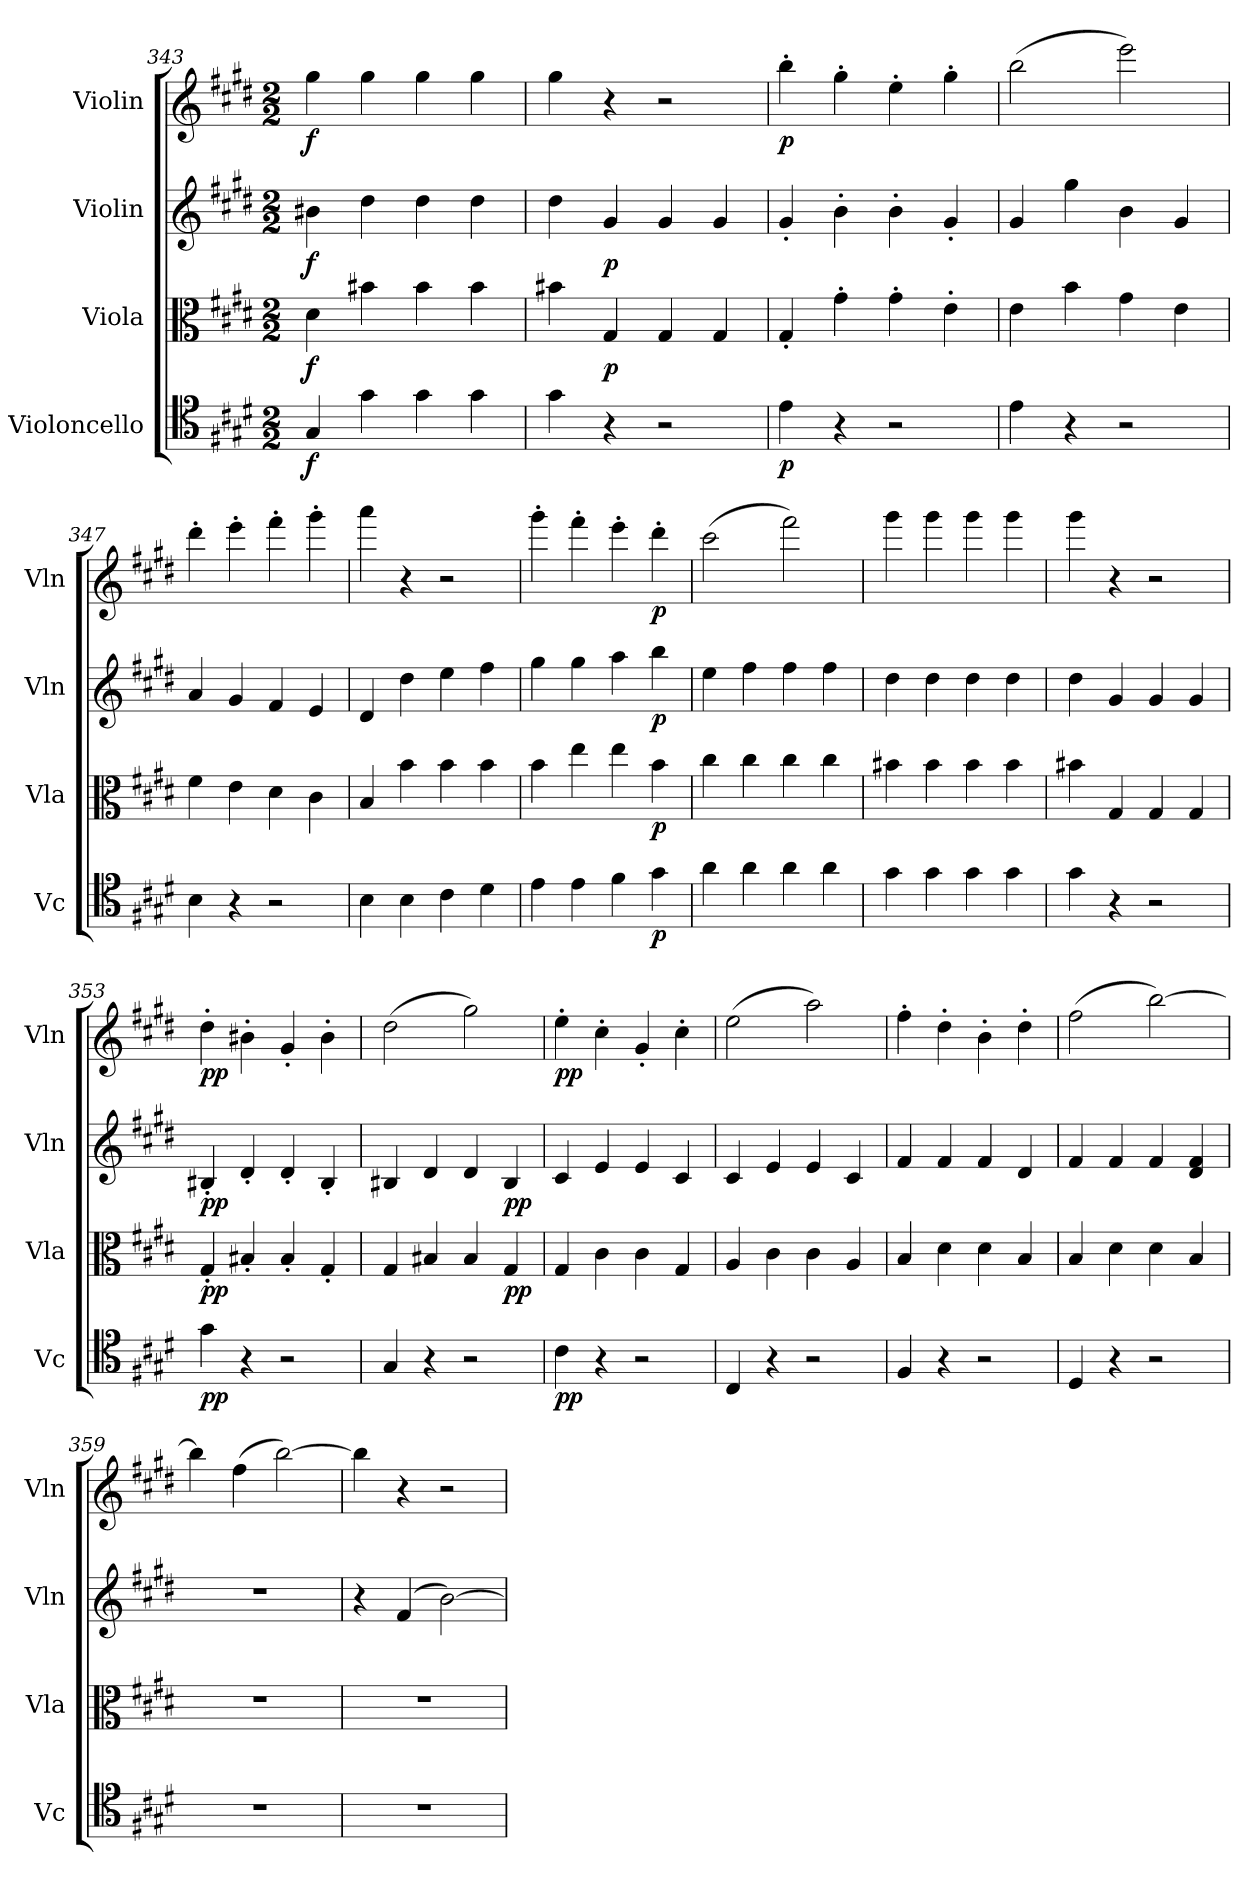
**kern	**dynam	**kern	**dynam	**kern	**dynam	**kern	**dynam
*part4	*part4	*part3	*part3	*part2	*part2	*part1	*part1
*staff4	*staff4	*staff3	*staff3	*staff2	*staff2	*staff1	*staff1
*I"Violoncello	*	*I"Viola	*	*I"Violin	*	*I"Violin	*
*I'Vc	*	*I'Vla	*	*I'Vln	*	*I'Vln	*
*clefC4	*	*clefC3	*	*clefG2	*	*clefG2	*
*k[f#c#g#d#]	*	*k[f#c#g#d#]	*	*k[f#c#g#d#]	*	*k[f#c#g#d#]	*
*M2/2	*	*M2/2	*	*M2/2	*	*M2/2	*
=343	=343	=343	=343	=343	=343	=343	=343
4G#/	f	4d#\	f	4b#X\	f	4gg#\	f
4g#\	.	4b#X\	.	4dd#\	.	4gg#\	.
4g#\	.	4b#\	.	4dd#\	.	4gg#\	.
4g#\	.	4b#\	.	4dd#\	.	4gg#\	.
=344	=344	=344	=344	=344	=344	=344	=344
4g#\	.	4b#X\	.	4dd#\	.	4gg#\	.
4r	.	4G#/	p	4g#/	p	4r	.
2r	.	4G#/	.	4g#/	.	2r	.
.	.	4G#/	.	4g#/	.	.	.
=345	=345	=345	=345	=345	=345	=345	=345
4e\	p	4G#'/	.	4g#'/	.	4bb'\	p
4r	.	4g#'\	.	4b'\	.	4gg#'\	.
2r	.	4g#'\	.	4b'\	.	4ee'\	.
.	.	4e'\	.	4g#'/	.	4gg#'\	.
=346	=346	=346	=346	=346	=346	=346	=346
4e\	.	4e\	.	4g#/	.	(2bb\	.
4r	.	4b\	.	4gg#\	.	.	.
2r	.	4g#\	.	4b\	.	2eee\)	.
.	.	4e\	.	4g#/	.	.	.
=347	=347	=347	=347	=347	=347	=347	=347
4B\	.	4f#\	.	4a/	.	4ddd#'\	.
4r	.	4e\	.	4g#/	.	4eee'\	.
2r	.	4d#\	.	4f#/	.	4fff#'\	.
.	.	4c#\	.	4e/	.	4ggg#'\	.
=348	=348	=348	=348	=348	=348	=348	=348
4B\	.	4B/	.	4d#/	.	4aaa\	.
4B\	.	4b\	.	4dd#\	.	4r	.
4c#\	.	4b\	.	4ee\	.	2r	.
4d#\	.	4b\	.	4ff#\	.	.	.
=349	=349	=349	=349	=349	=349	=349	=349
4e\	.	4b\	.	4gg#\	.	4ggg#'\	.
4e\	.	4ee\	.	4gg#\	.	4fff#'\	.
4f#\	.	4ee\	.	4aa\	.	4eee'\	.
4g#\	p	4b\	p	4bb\	p	4ddd#'\	p
=350	=350	=350	=350	=350	=350	=350	=350
4a\	.	4cc#\	.	4ee\	.	(2ccc#\	.
4a\	.	4cc#\	.	4ff#\	.	.	.
4a\	.	4cc#\	.	4ff#\	.	2fff#\)	.
4a\	.	4cc#\	.	4ff#\	.	.	.
=351	=351	=351	=351	=351	=351	=351	=351
4g#\	.	4b#X\	.	4dd#\	.	4ggg#\	.
4g#\	.	4b#\	.	4dd#\	.	4ggg#\	.
4g#\	.	4b#\	.	4dd#\	.	4ggg#\	.
4g#\	.	4b#\	.	4dd#\	.	4ggg#\	.
=352	=352	=352	=352	=352	=352	=352	=352
4g#\	.	4b#X\	.	4dd#\	.	4ggg#\	.
4r	.	4G#/	.	4g#/	.	4r	.
2r	.	4G#/	.	4g#/	.	2r	.
.	.	4G#/	.	4g#/	.	.	.
=353	=353	=353	=353	=353	=353	=353	=353
4g#\	pp	4G#'/	pp	4B#X'/	pp	4dd#'\	pp
4r	.	4B#X'/	.	4d#'/	.	4b#X'\	.
2r	.	4B#'/	.	4d#'/	.	4g#'/	.
.	.	4G#'/	.	4B#'/	.	4b#'\	.
=354	=354	=354	=354	=354	=354	=354	=354
4G#/	.	4G#/	.	4B#X/	.	(2dd#\	.
4r	.	4B#X/	.	4d#/	.	.	.
2r	.	4B#/	.	4d#/	.	2gg#\)	.
.	.	4G#/	pp	4B#/	pp	.	.
=355	=355	=355	=355	=355	=355	=355	=355
4c#\	pp	4G#/	.	4c#/	.	4ee'\	pp
4r	.	4c#\	.	4e/	.	4cc#'\	.
2r	.	4c#\	.	4e/	.	4g#'/	.
.	.	4G#/	.	4c#/	.	4cc#'\	.
=356	=356	=356	=356	=356	=356	=356	=356
4C#/	.	4A/	.	4c#/	.	(2ee\	.
4r	.	4c#\	.	4e/	.	.	.
2r	.	4c#\	.	4e/	.	2aa\)	.
.	.	4A/	.	4c#/	.	.	.
=357	=357	=357	=357	=357	=357	=357	=357
4F#/	.	4B/	.	4f#/	.	4ff#'\	.
4r	.	4d#\	.	4f#/	.	4dd#'\	.
2r	.	4d#\	.	4f#/	.	4b'\	.
.	.	4B/	.	4d#/	.	4dd#'\	.
=358	=358	=358	=358	=358	=358	=358	=358
4D#/	.	4B/	.	4f#/	.	(2ff#\	.
4r	.	4d#\	.	4f#/	.	.	.
2r	.	4d#\	.	4f#/	.	[2bb\)	.
.	.	4B/	.	4d#/ 4f#/	.	.	.
=359	=359	=359	=359	=359	=359	=359	=359
1r	.	1r	.	1r	.	4bb\]	.
.	.	.	.	.	.	(4ff#\	.
.	.	.	.	.	.	[2bb\)	.
=360	=360	=360	=360	=360	=360	=360	=360
1r	.	1r	.	4r	.	4bb\]	.
.	.	.	.	(4f#/	.	4r	.
.	.	.	.	[2b\)	.	2r	.
=	=	=	=	=	=	=	=
*-	*-	*-	*-	*-	*-	*-	*-
